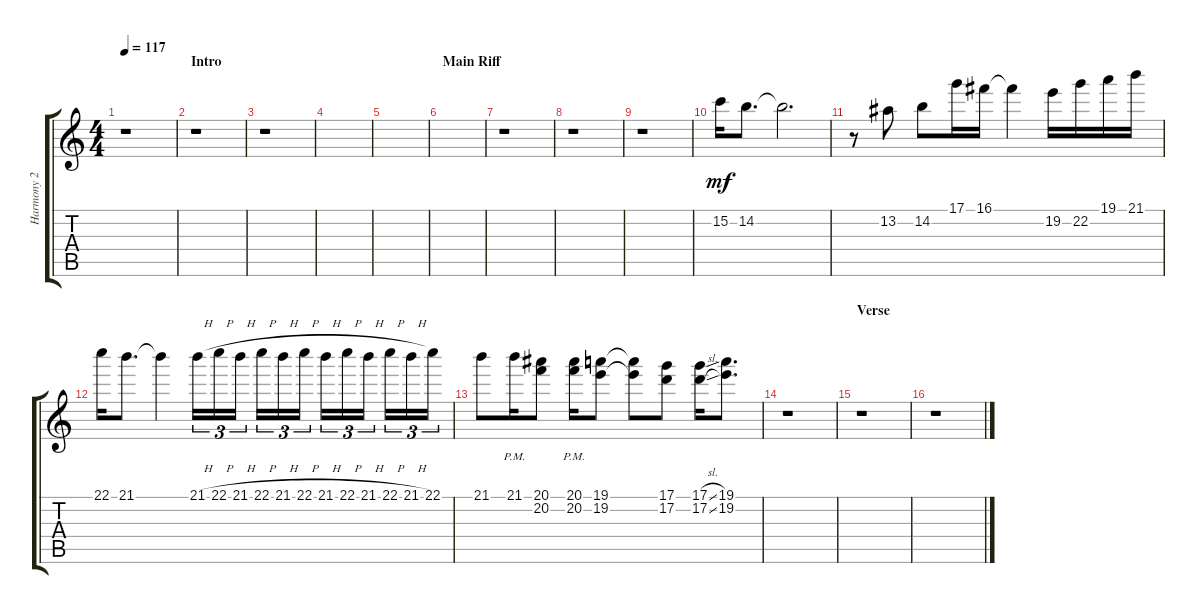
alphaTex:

\track ("Harmony 2" "Harmony 2") {instrument overdrivenguitar}
\staff {score tabs}
\tuning (D4 A3 F3 C3 G2 C2) {hide}
\ts (4 4)
\tempo 117
\clef g2
\ks aminor
r.1{dy mf instrument overdrivenguitar} |
\section ("" "Intro")
r.1 |
r.1 |
|
|
\section ("" "Main Riff")
|
r.1 |
r.1 |
r.1 |
15.2.16 14.2.8{d} 14.2{t}.2{d} |
r.8 13.2.8 14.2.8 17.1.16 16.1.16 16.1{t}.4 19.2.16 22.2.16 19.1.16 21.1.16 |
22.1.16 21.1.8{d} 21.1{t}.4 21.1{h}.16{tu (3 2)} 22.1{h}.16{tu (3 2)} 21.1{h}.16{tu (3 2)} 22.1{h}.16{tu (3 2)} 21.1{h}.16{tu (3 2)} 22.1{h}.16{tu (3 2)} 21.1{h}.16{tu (3 2)} 22.1{h}.16{tu (3 2)} 21.1{h}.16{tu (3 2)} 22.1{h}.16{tu (3 2)} 21.1{h}.16{tu (3 2)} 22.1.16{tu (3 2)} |
21.1.8 21.1{pm}.16 (20.1 20.2).8 (20.1{pm} 20.2{pm}).16 (19.1 19.2).8 (19.1{t} 19.2{t}).8 (17.1 17.2).8 (17.1{sl} 17.2{sl}).16 (19.1 19.2).8{d} |
r.1 |
\section ("" "Verse")
r.1 |
r.1
